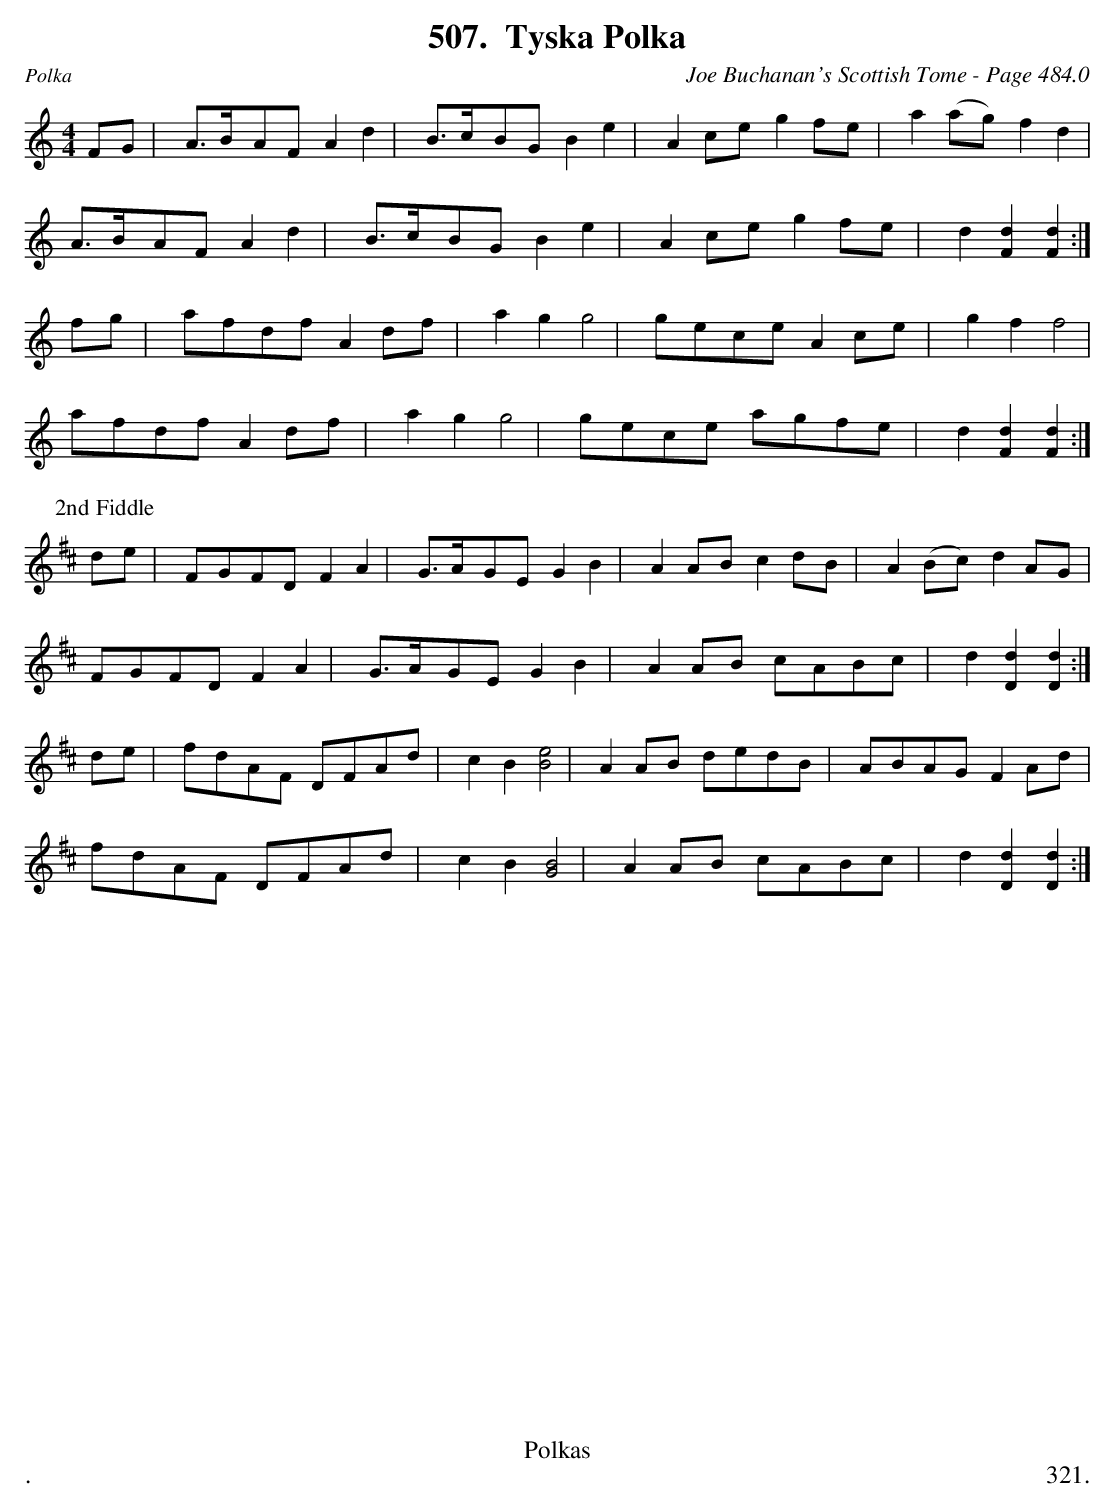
X:1
T:Tyska Polka
C:Joe Buchanan's Scottish Tome - Page 484.0
L:1/8
M:4/4
K:C
FG | A>BAF A2 d2 | B>cBG B2 e2 | A2 ce g2 fe | a2 (ag) f2 d2 |
A>BAF A2 d2 | B>cBG B2 e2 | A2 ce g2 fe | d2 [Fd]2 [Fd]2 :|
fg | afdf A2 df | a2 g2 g4 | gece A2 ce | g2 f2 f4 |
afdf A2 df | a2 g2 g4 | gece agfe | d2 [Fd]2 [Fd]2 :|
W:2nd Fiddle
%%vskip 0
[K:D] de | FGFD F2 A2 | G>AGE G2 B2 | A2 ABc2 dB | A2 (Bc) d2 AG |
FGFD F2 A2 | G>AGE G2 B2 | A2 AB cABc | d2 [Dd]2 [Dd]2 :|
de | fdAF DFAd | c2 B2 [Be]4 | A2 AB dedB | ABAG F2 Ad |
fdAF DFAd | c2 B2 [GB]4 | A2 AB cABc | d2 [Dd]2 [Dd]2 :|
